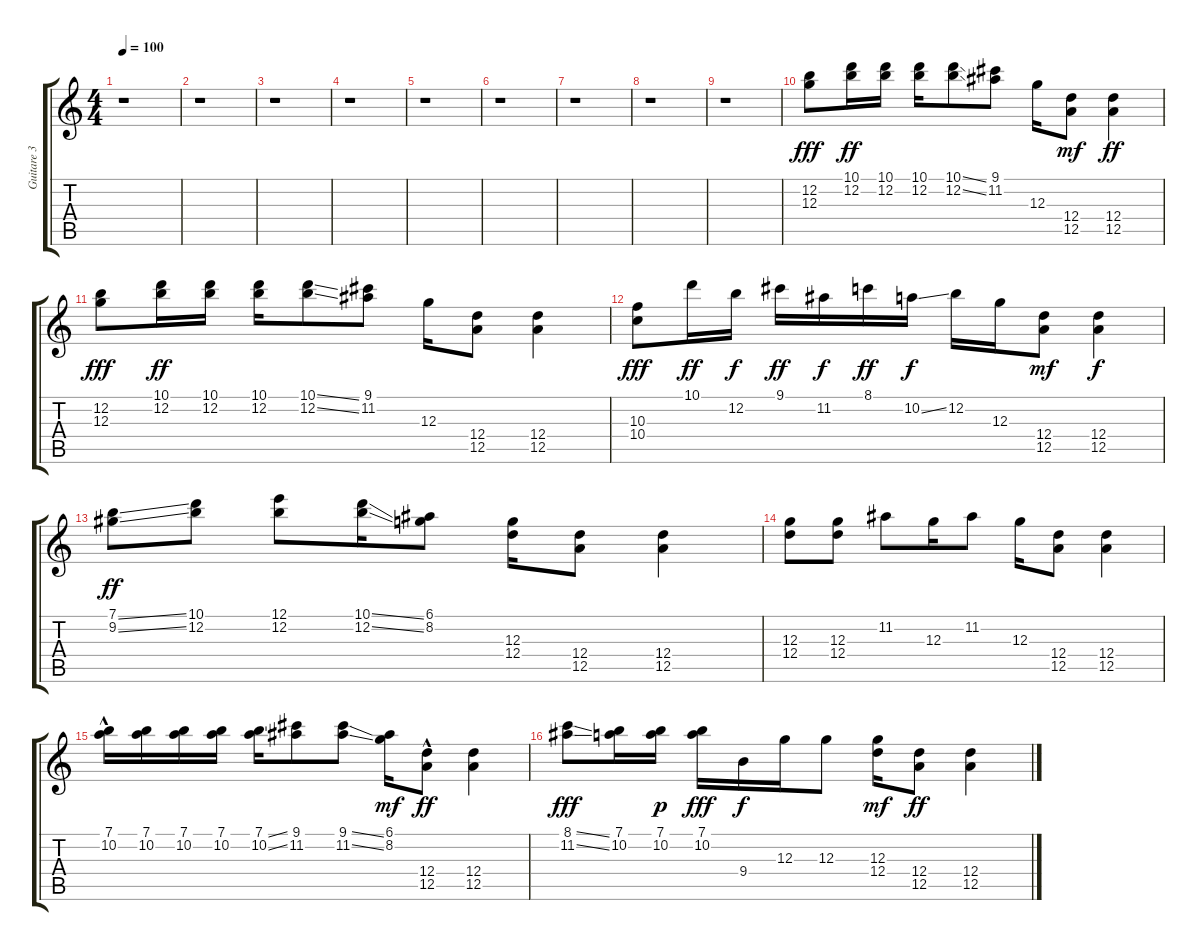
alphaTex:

\track ("Guitare 3" "Guitare 3") {instrument acousticguitarsteel}
\staff {score tabs}
\tuning (E4 B3 G3 D3 A2 E2) {hide}
\ts (4 4)
\tempo 100
\clef g2
\ks c
r.1{dy f} |
r.1 |
r.1 |
r.1 |
r.1 |
r.1 |
r.1 |
r.1 |
r.1 |
(12.2 12.3).8{dy fff} (10.1 12.2).16{dy ff} (10.1 12.2).16 (10.1 12.2).16 (10.1{ss} 12.2{ss}).8 (9.1 11.2).8 12.3.16 (12.4 12.5).8{dy mf} (12.4 12.5).4{dy ff} |
(12.2 12.3).8{dy fff} (10.1 12.2).16{dy ff} (10.1 12.2).16 (10.1 12.2).16 (10.1{ss} 12.2{ss}).8 (9.1 11.2).8 12.3.16 (12.4 12.5).8 (12.4 12.5).4 |
(10.3 10.4).8{dy fff} 10.1.16{dy ff} 12.2.16{dy f} 9.1.16{dy ff} 11.2.16{dy f} 8.1.16{dy ff} 10.2{ss}.16{dy f} 12.2.16 12.3.16 (12.4 12.5).8{dy mf} (12.4 12.5).4{dy f} |
(7.1{ss} 9.2{ss}).8{dy ff} (10.1 12.2).8 (12.1 12.2).8 (10.1{ss} 12.2{ss}).16 (6.1 8.2).8 (12.3 12.4).16 (12.4 12.5).8 (12.4 12.5).4 |
(12.3 12.4).8 (12.3 12.4).8 11.2.8 12.3.16 11.2.8 12.3.16 (12.4 12.5).8 (12.4 12.5).4 |
(7.1 10.2{hac}).16 (7.1 10.2).16 (7.1 10.2).16 (7.1 10.2).16 (7.1{ss} 10.2{ss}).16 (9.1 11.2).8 (9.1{ss} 11.2{ss}).8 (6.1 8.2).16{dy mf} (12.4 12.5{hac}).8{dy ff} (12.4 12.5).4 |
(8.1{ss} 11.2{ss}).8{dy fff} (7.1 10.2).16 (7.1 10.2).16{dy p} (7.1 10.2).16{dy fff} 9.4.16{dy f} 12.3.16 12.3.8 (12.3 12.4).16{dy mf} (12.4 12.5).8{dy ff} (12.4 12.5).4
